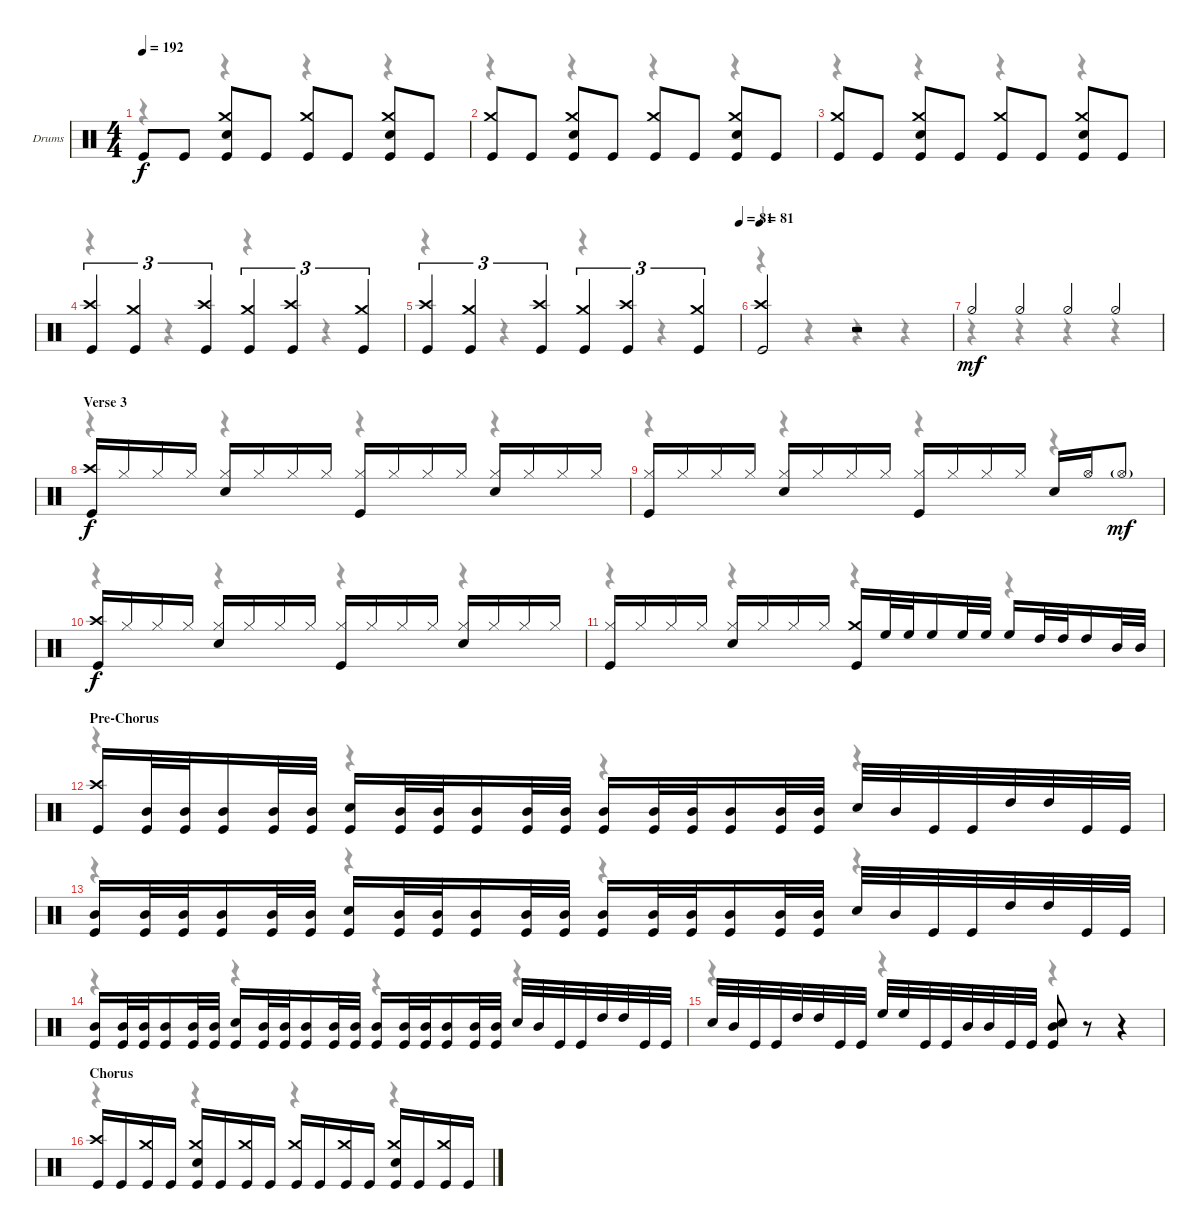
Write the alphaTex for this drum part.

\bracketExtendMode groupsimilarinstruments
\firstSystemTrackNameOrientation horizontal
\otherSystemsTrackNameOrientation horizontal
\track ("Drumkit" "Drums") {instrument percussion}
\staff {score}
\articulation defaults
\voice
\ts (4 4)
\tempo 192
\clef neutral
\ks c "Kick (hit)".8{dy f} "Kick (hit)".8
("Crash medium (hit)" "Snare (hit) 2" "Kick (hit)").8 "Kick (hit)".8 ("Crash medium (hit)" "Kick (hit)").8 "Kick (hit)".8 ("Crash medium (hit)" "Snare (hit) 2" "Kick (hit)").8 "Kick (hit)".8 |
("Crash medium (hit)" "Kick (hit)").8 "Kick (hit)".8 ("Crash medium (hit)" "Snare (hit) 2" "Kick (hit)").8 "Kick (hit)".8 ("Crash medium (hit)" "Kick (hit)").8 "Kick (hit)".8 ("Crash medium (hit)" "Snare (hit) 2" "Kick (hit)").8 "Kick (hit)".8 |
("Crash medium (hit)" "Kick (hit)").8 "Kick (hit)".8 ("Crash medium (hit)" "Snare (hit) 2" "Kick (hit)").8 "Kick (hit)".8 ("Crash medium (hit)" "Kick (hit)").8 "Kick (hit)".8 ("Crash medium (hit)" "Snare (hit) 2" "Kick (hit)").8 "Kick (hit)".8 |
("Crash high (hit)" "Kick (hit)").4{tu (3 2)} ("Crash medium (hit)" "Kick (hit)").4{tu (3 2)} ("Crash high (hit)" "Kick (hit)").4{tu (3 2)} ("Crash medium (hit)" "Kick (hit)").4{tu (3 2)} ("Crash high (hit)" "Kick (hit)").4{tu (3 2)} ("Crash medium (hit)" "Kick (hit)").4{tu (3 2)} |
\tempo (81 1)
("Crash high (hit)" "Kick (hit)").4{tu (3 2)} ("Crash medium (hit)" "Kick (hit)").4{tu (3 2)} ("Crash high (hit)" "Kick (hit)").4{tu (3 2)} ("Crash medium (hit)" "Kick (hit)").4{tu (3 2)} ("Crash high (hit)" "Kick (hit)").4{tu (3 2)} ("Crash medium (hit)" "Kick (hit)").4{tu (3 2)} |
\tempo 81
("Crash high (hit)" "Kick (hit)").2 r.2 |
"Hi-Hat (half)".4{dy mf} "Hi-Hat (half)".4 "Hi-Hat (half)".4 "Hi-Hat (half)".4 |
\section ("" "Verse 3")
("Crash high (hit)" "Kick (hit)").16{dy f} "Hi-Hat (closed)".16 "Hi-Hat (closed)".16 "Hi-Hat (closed)".16 ("Hi-Hat (closed)" "Snare (hit) 2").16 "Hi-Hat (closed)".16 "Hi-Hat (closed)".16 "Hi-Hat (closed)".16 ("Hi-Hat (closed)" "Kick (hit)").16 "Hi-Hat (closed)".16 "Hi-Hat (closed)".16 "Hi-Hat (closed)".16 ("Hi-Hat (closed)" "Snare (hit) 2").16 "Hi-Hat (closed)".16 "Hi-Hat (closed)".16 "Hi-Hat (closed)".16 |
("Hi-Hat (closed)" "Kick (hit)").16 "Hi-Hat (closed)".16 "Hi-Hat (closed)".16 "Hi-Hat (closed)".16 ("Hi-Hat (closed)" "Snare (hit) 2").16 "Hi-Hat (closed)".16 "Hi-Hat (closed)".16 "Hi-Hat (closed)".16 ("Hi-Hat (closed)" "Kick (hit)").16 "Hi-Hat (closed)".16 "Hi-Hat (closed)".16 "Hi-Hat (closed)".16 "Snare (hit) 2".16 "Hi-Hat (open)".16 "Hi-Hat (open)"{g}.8{dy mf} |
("Crash high (hit)" "Kick (hit)").16{dy f} "Hi-Hat (closed)".16 "Hi-Hat (closed)".16 "Hi-Hat (closed)".16 ("Hi-Hat (closed)" "Snare (hit) 2").16 "Hi-Hat (closed)".16 "Hi-Hat (closed)".16 "Hi-Hat (closed)".16 ("Hi-Hat (closed)" "Kick (hit)").16 "Hi-Hat (closed)".16 "Hi-Hat (closed)".16 "Hi-Hat (closed)".16 ("Hi-Hat (closed)" "Snare (hit) 2").16 "Hi-Hat (closed)".16 "Hi-Hat (closed)".16 "Hi-Hat (closed)".16 |
("Hi-Hat (closed)" "Kick (hit)").16 "Hi-Hat (closed)".16 "Hi-Hat (closed)".16 "Hi-Hat (closed)".16 ("Hi-Hat (closed)" "Snare (hit) 2").16 "Hi-Hat (closed)".16 "Hi-Hat (closed)".16 "Hi-Hat (closed)".16 ("Crash medium (hit)" "Kick (hit)").16 "High Floor Tom (hit)".32 "High Floor Tom (hit)".32 "High Floor Tom (hit)".16 "High Floor Tom (hit)".32 "High Floor Tom (hit)".32 "High Floor Tom (hit)".16 "High Tom (hit)".32 "High Tom (hit)".32 "High Tom (hit)".16 "Mid Tom (hit)".32 "Mid Tom (hit)".32 |
\section ("" "Pre-Chorus")
("Crash high (hit)" "Kick (hit)").16 ("Mid Tom (hit)" "Kick (hit)").32 ("Mid Tom (hit)" "Kick (hit)").32 ("Mid Tom (hit)" "Kick (hit)").16 ("Mid Tom (hit)" "Kick (hit)").32 ("Mid Tom (hit)" "Kick (hit)").32 ("Snare (hit) 2" "Kick (hit)").16 ("Mid Tom (hit)" "Kick (hit)").32 ("Mid Tom (hit)" "Kick (hit)").32 ("Mid Tom (hit)" "Kick (hit)").16 ("Mid Tom (hit)" "Kick (hit)").32 ("Mid Tom (hit)" "Kick (hit)").32 ("Mid Tom (hit)" "Kick (hit)").16 ("Mid Tom (hit)" "Kick (hit)").32 ("Mid Tom (hit)" "Kick (hit)").32 ("Mid Tom (hit)" "Kick (hit)").16 ("Mid Tom (hit)" "Kick (hit)").32 ("Mid Tom (hit)" "Kick (hit)").32 "Snare (hit) 2".32 "Mid Tom (hit)".32 "Kick (hit)".32 "Kick (hit)".32 "High Tom (hit)".32 "High Tom (hit)".32 "Kick (hit)".32 "Kick (hit)".32 |
("Mid Tom (hit)" "Kick (hit)").16 ("Mid Tom (hit)" "Kick (hit)").32 ("Mid Tom (hit)" "Kick (hit)").32 ("Mid Tom (hit)" "Kick (hit)").16 ("Mid Tom (hit)" "Kick (hit)").32 ("Mid Tom (hit)" "Kick (hit)").32 ("Snare (hit) 2" "Kick (hit)").16 ("Mid Tom (hit)" "Kick (hit)").32 ("Mid Tom (hit)" "Kick (hit)").32 ("Mid Tom (hit)" "Kick (hit)").16 ("Mid Tom (hit)" "Kick (hit)").32 ("Mid Tom (hit)" "Kick (hit)").32 ("Mid Tom (hit)" "Kick (hit)").16 ("Mid Tom (hit)" "Kick (hit)").32 ("Mid Tom (hit)" "Kick (hit)").32 ("Mid Tom (hit)" "Kick (hit)").16 ("Mid Tom (hit)" "Kick (hit)").32 ("Mid Tom (hit)" "Kick (hit)").32 "Snare (hit) 2".32 "Mid Tom (hit)".32 "Kick (hit)".32 "Kick (hit)".32 "High Tom (hit)".32 "High Tom (hit)".32 "Kick (hit)".32 "Kick (hit)".32 |
("Mid Tom (hit)" "Kick (hit)").16 ("Mid Tom (hit)" "Kick (hit)").32 ("Mid Tom (hit)" "Kick (hit)").32 ("Mid Tom (hit)" "Kick (hit)").16 ("Mid Tom (hit)" "Kick (hit)").32 ("Mid Tom (hit)" "Kick (hit)").32 ("Snare (hit) 2" "Kick (hit)").16 ("Mid Tom (hit)" "Kick (hit)").32 ("Mid Tom (hit)" "Kick (hit)").32 ("Mid Tom (hit)" "Kick (hit)").16 ("Mid Tom (hit)" "Kick (hit)").32 ("Mid Tom (hit)" "Kick (hit)").32 ("Mid Tom (hit)" "Kick (hit)").16 ("Mid Tom (hit)" "Kick (hit)").32 ("Mid Tom (hit)" "Kick (hit)").32 ("Mid Tom (hit)" "Kick (hit)").16 ("Mid Tom (hit)" "Kick (hit)").32 ("Mid Tom (hit)" "Kick (hit)").32 "Snare (hit) 2".32 "Mid Tom (hit)".32 "Kick (hit)".32 "Kick (hit)".32 "High Tom (hit)".32 "High Tom (hit)".32 "Kick (hit)".32 "Kick (hit)".32 |
"Snare (hit) 2".32 "Mid Tom (hit)".32 "Kick (hit)".32 "Kick (hit)".32 "High Tom (hit)".32 "High Tom (hit)".32 "Kick (hit)".32 "Kick (hit)".32 "High Floor Tom (hit)".32 "High Floor Tom (hit)".32 "Kick (hit)".32 "Kick (hit)".32 "Mid Tom (hit)".32 "Mid Tom (hit)".32 "Kick (hit)".32 "Kick (hit)".32 ("Mid Tom (hit)" "Snare (hit) 2" "Kick (hit)").8 r.8 r.4 |
\section ("" "Chorus")
("Crash high (hit)" "Kick (hit)").16 "Kick (hit)".16 ("Crash medium (hit)" "Kick (hit)").16 "Kick (hit)".16 ("Crash medium (hit)" "Snare (hit) 2" "Kick (hit)").16 "Kick (hit)".16 ("Crash medium (hit)" "Kick (hit)").16 "Kick (hit)".16 ("Crash medium (hit)" "Kick (hit)").16 "Kick (hit)".16 ("Crash medium (hit)" "Kick (hit)").16 "Kick (hit)".16 ("Crash medium (hit)" "Snare (hit) 2" "Kick (hit)").16 "Kick (hit)".16 ("Crash medium (hit)" "Kick (hit)").16 "Kick (hit)".16
\voice
\clef neutral
\ottava regular
\simile none
\ks c
r.4{dy mf} r.4 r.4 r.4 |
r.4 r.4 r.4 r.4 |
r.4 r.4 r.4 r.4 |
r.4 r.4 r.4 r.4 |
r.4 r.4 r.4 r.4 |
r.4 r.4 r.4 r.4 |
r.4 r.4 r.4 r.4 |
r.4 r.4 r.4 r.4 |
r.4 r.4 r.4 r.4 |
r.4 r.4 r.4 r.4 |
r.4 r.4 r.4 r.4 |
r.4 r.4 r.4 r.4 |
r.4 r.4 r.4 r.4 |
r.4 r.4 r.4 r.4 |
r.4 r.4 r.4 r.4 |
r.4 r.4 r.4 r.4
